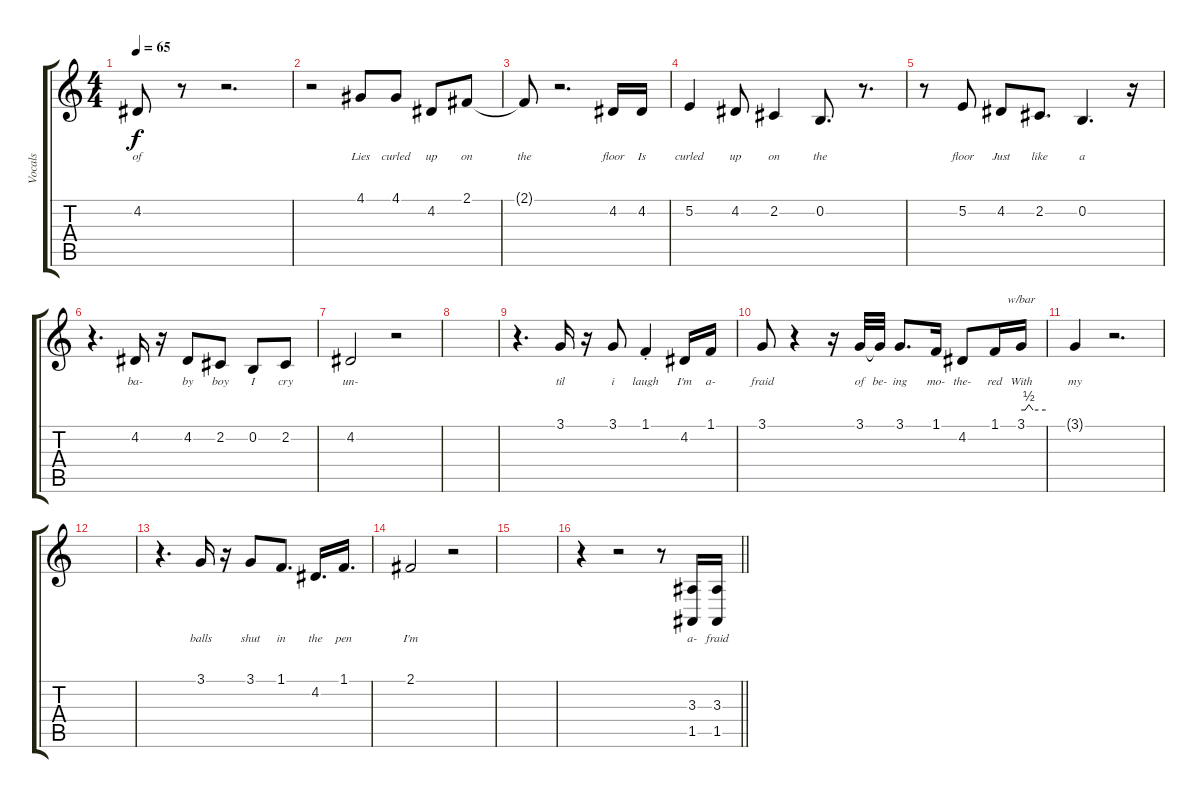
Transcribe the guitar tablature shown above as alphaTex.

\track ("Vocals" "Vocals") {instrument synthvoice}
\staff {score tabs}
\tuning (E4 B3 G3 D3 A2 E2) {hide}
\ts (4 4)
\tempo 65
\clef g2
\ks c
4.2.8{lyrics (0 "of") lyrics (1 "") lyrics (2 "") lyrics (3 "") lyrics (4 "") dy f} r.8 r.2{d} |
r.2 4.1.8{lyrics (0 "Lies") lyrics (1 "") lyrics (2 "") lyrics (3 "") lyrics (4 "")} 4.1.8{lyrics (0 "curled") lyrics (1 "") lyrics (2 "") lyrics (3 "") lyrics (4 "")} 4.2.8{lyrics (0 "up") lyrics (1 "") lyrics (2 "") lyrics (3 "") lyrics (4 "")} 2.1.8{lyrics (0 "on") lyrics (1 "") lyrics (2 "") lyrics (3 "") lyrics (4 "")} |
2.1{t}.8{lyrics (0 "the") lyrics (1 "") lyrics (2 "") lyrics (3 "") lyrics (4 "")} r.2{d} 4.2.16{lyrics (0 "floor") lyrics (1 "") lyrics (2 "") lyrics (3 "") lyrics (4 "")} 4.2.16{lyrics (0 "Is") lyrics (1 "") lyrics (2 "") lyrics (3 "") lyrics (4 "")} |
5.2.4{lyrics (0 "curled") lyrics (1 "") lyrics (2 "") lyrics (3 "") lyrics (4 "")} 4.2.8{lyrics (0 "up") lyrics (1 "") lyrics (2 "") lyrics (3 "") lyrics (4 "")} 2.2.4{lyrics (0 "on") lyrics (1 "") lyrics (2 "") lyrics (3 "") lyrics (4 "")} 0.2.8{d lyrics (0 "the") lyrics (1 "") lyrics (2 "") lyrics (3 "") lyrics (4 "")} r.8{d} |
r.8 5.2.8{lyrics (0 "floor") lyrics (1 "") lyrics (2 "") lyrics (3 "") lyrics (4 "")} 4.2.8{lyrics (0 "Just") lyrics (1 "") lyrics (2 "") lyrics (3 "") lyrics (4 "")} 2.2.8{d lyrics (0 "like") lyrics (1 "") lyrics (2 "") lyrics (3 "") lyrics (4 "")} 0.2.4{d lyrics (0 "a") lyrics (1 "") lyrics (2 "") lyrics (3 "") lyrics (4 "")} r.16 |
r.4{d} 4.2.16{lyrics (0 "ba-") lyrics (1 "") lyrics (2 "") lyrics (3 "") lyrics (4 "")} r.16 4.2.8{lyrics (0 "by") lyrics (1 "") lyrics (2 "") lyrics (3 "") lyrics (4 "")} 2.2.8{lyrics (0 "boy") lyrics (1 "") lyrics (2 "") lyrics (3 "") lyrics (4 "")} 0.2.8{lyrics (0 "I") lyrics (1 "") lyrics (2 "") lyrics (3 "") lyrics (4 "")} 2.2.8{lyrics (0 "cry") lyrics (1 "") lyrics (2 "") lyrics (3 "") lyrics (4 "")} |
4.2.2{lyrics (0 "un-") lyrics (1 "") lyrics (2 "") lyrics (3 "") lyrics (4 "")} r.2 |
|
r.4{d} 3.1.16{lyrics (0 "til") lyrics (1 "") lyrics (2 "") lyrics (3 "") lyrics (4 "")} r.16 3.1.8{lyrics (0 "i") lyrics (1 "") lyrics (2 "") lyrics (3 "") lyrics (4 "")} 1.1{st}.4{lyrics (0 "laugh") lyrics (1 "") lyrics (2 "") lyrics (3 "") lyrics (4 "")} 4.2.16{lyrics (0 "I'm") lyrics (1 "") lyrics (2 "") lyrics (3 "") lyrics (4 "")} 1.1.16{lyrics (0 "a-") lyrics (1 "") lyrics (2 "") lyrics (3 "") lyrics (4 "")} |
3.1.8{lyrics (0 "fraid") lyrics (1 "") lyrics (2 "") lyrics (3 "") lyrics (4 "")} r.4 r.16 3.1.32{lyrics (0 "of") lyrics (1 "") lyrics (2 "") lyrics (3 "") lyrics (4 "")} 3.1{t}.32{lyrics (0 "be-") lyrics (1 "") lyrics (2 "") lyrics (3 "") lyrics (4 "")} 3.1.8{d lyrics (0 "ing") lyrics (1 "") lyrics (2 "") lyrics (3 "") lyrics (4 "")} 1.1.16{lyrics (0 "mo-") lyrics (1 "") lyrics (2 "") lyrics (3 "") lyrics (4 "")} 4.2.8{lyrics (0 "the-") lyrics (1 "") lyrics (2 "") lyrics (3 "") lyrics (4 "")} 1.1.16{lyrics (0 "red") lyrics (1 "") lyrics (2 "") lyrics (3 "") lyrics (4 "")} 3.1.16{tbe (custom default 0 0 10 0 19 2 29 0 60 0) lyrics (0 "With") lyrics (1 "") lyrics (2 "") lyrics (3 "") lyrics (4 "")} |
3.1{t}.4{lyrics (0 "my") lyrics (1 "") lyrics (2 "") lyrics (3 "") lyrics (4 "")} r.2{d} |
|
r.4{d} 3.1.16{lyrics (0 "balls") lyrics (1 "") lyrics (2 "") lyrics (3 "") lyrics (4 "")} r.16 3.1.8{lyrics (0 "shut") lyrics (1 "") lyrics (2 "") lyrics (3 "") lyrics (4 "")} 1.1.8{d lyrics (0 "in") lyrics (1 "") lyrics (2 "") lyrics (3 "") lyrics (4 "")} 4.2.16{d lyrics (0 "the") lyrics (1 "") lyrics (2 "") lyrics (3 "") lyrics (4 "")} 1.1.16{d lyrics (0 "pen") lyrics (1 "") lyrics (2 "") lyrics (3 "") lyrics (4 "")} |
2.1.2{lyrics (0 "I'm") lyrics (1 "") lyrics (2 "") lyrics (3 "") lyrics (4 "")} r.2 |
|
\barLineRight lightlight
r.4 r.2 r.8{instrument guitarharmonics} (3.3 1.5).16{lyrics (0 "a-") lyrics (1 "") lyrics (2 "") lyrics (3 "") lyrics (4 "")} (3.3 1.5).16{lyrics (0 "fraid") lyrics (1 "") lyrics (2 "") lyrics (3 "") lyrics (4 "")}
